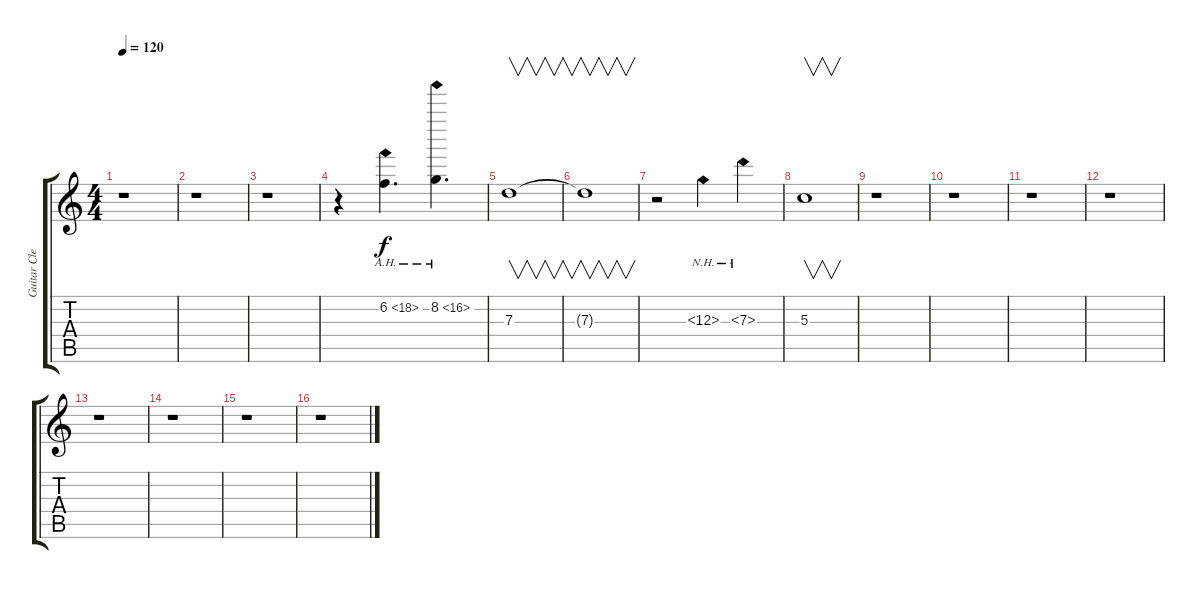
\track ("Guitar Clean Solo" "Guitar Cle") {instrument electricguitarclean}
\staff {score tabs}
\tuning (E4 B3 G3 D3 A2 E2) {hide}
\ts (4 4)
\tempo 120
\clef g2
\ks c
r.1{dy f} |
r.1 |
r.1 |
r.4 6.2{ah 12}.4{d} 8.2{ah 8}.4{d} |
7.3.1{v} |
7.3{t}.1{v} |
r.2 12.3{nh}.4 7.3{nh}.4 |
5.3.1{v} |
r.1 |
r.1 |
r.1 |
r.1 |
r.1 |
r.1 |
r.1 |
r.1
